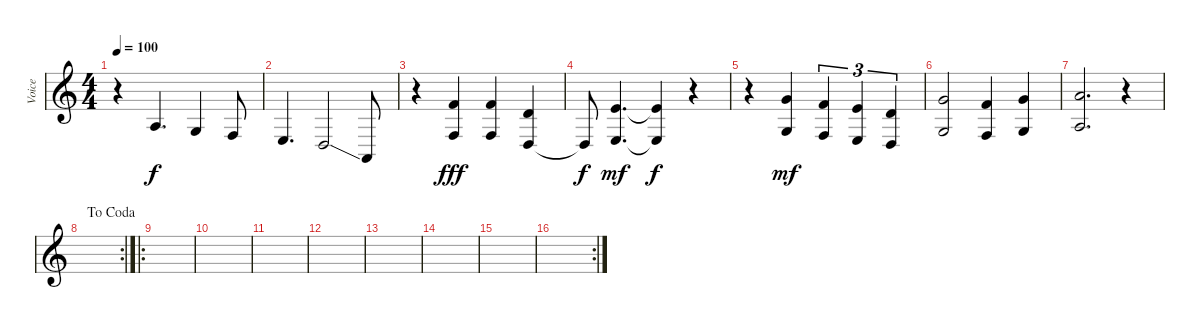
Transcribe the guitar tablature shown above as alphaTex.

\track ("Voice" "Voice") {instrument baritonesax}
\staff {score}
\tuning (E4 B3 G3 D3 A2 E2) {hide}
\ts (4 4)
\tempo 100
\clef g2
\ks c
r.4{dy f instrument baritonesax} 2.3.4{d} 0.3.4 3.4.8 |
2.4.4{d} 5.5{ss}.2 0.5.8 |
r.4 (6.2 3.4).4{dy fff} (6.2 3.4).4 (7.3 5.5).4 |
5.5{t}.8{dy f} (5.2 2.4).4{d dy mf} (5.2{t} 2.4{t}).4{dy f} r.4 |
r.4 (8.2 5.4).4{dy mf} (6.2 3.4).4{tu (3 2)} (5.2 2.4).4{tu (3 2)} (3.2 0.4).4{tu (3 2)} |
(8.2 5.4).2 (6.2 3.4).4 (8.2 5.4).4 |
(10.2 7.4).2{d} r.4 |
\rc 2
\jump dacoda
|
\ro
|
|
|
|
|
|
|
\rc 2
